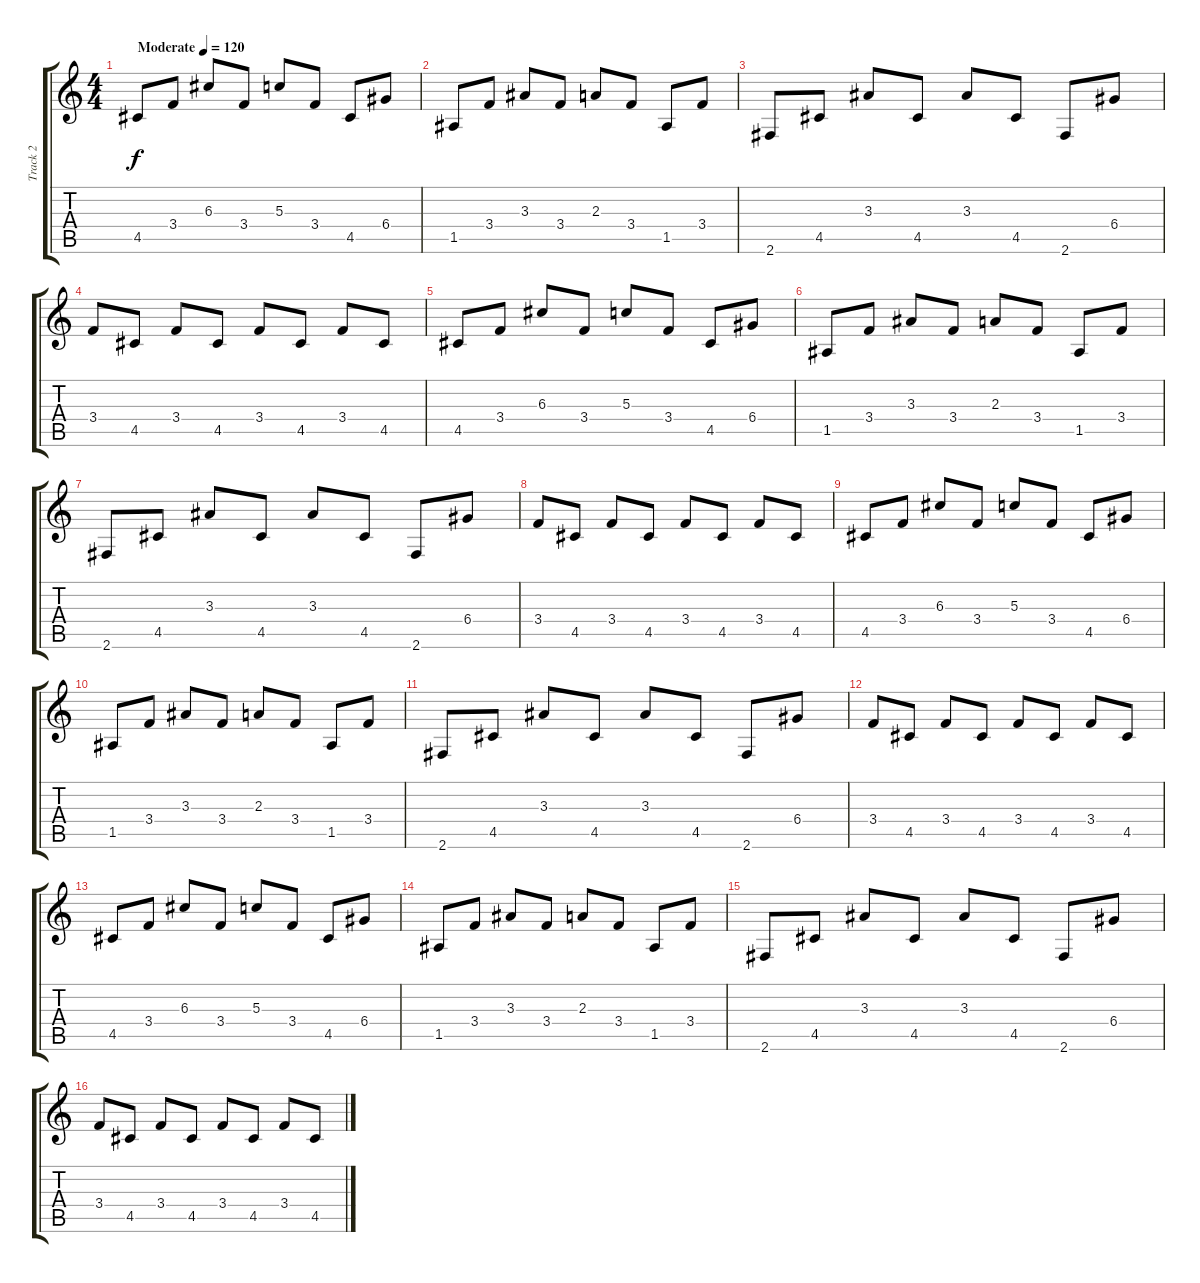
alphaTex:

\track ("Track 2" "Track 2") {instrument acousticguitarsteel}
\staff {score tabs}
\tuning (E4 B3 G3 D3 A2 E2) {hide}
\ts (4 4)
\tempo (120 "Moderate")
\clef g2
\ks c
4.5.8{dy f instrument acousticguitarsteel} 3.4.8 6.3.8 3.4.8 5.3.8 3.4.8 4.5.8 6.4.8 |
1.5.8 3.4.8 3.3.8 3.4.8 2.3.8 3.4.8 1.5.8 3.4.8 |
2.6.8 4.5.8 3.3.8 4.5.8 3.3.8 4.5.8 2.6.8 6.4.8 |
3.4.8 4.5.8 3.4.8 4.5.8 3.4.8 4.5.8 3.4.8 4.5.8 |
4.5.8 3.4.8 6.3.8 3.4.8 5.3.8 3.4.8 4.5.8 6.4.8 |
1.5.8 3.4.8 3.3.8 3.4.8 2.3.8 3.4.8 1.5.8 3.4.8 |
2.6.8 4.5.8 3.3.8 4.5.8 3.3.8 4.5.8 2.6.8 6.4.8 |
3.4.8 4.5.8 3.4.8 4.5.8 3.4.8 4.5.8 3.4.8 4.5.8 |
4.5.8 3.4.8 6.3.8 3.4.8 5.3.8 3.4.8 4.5.8 6.4.8 |
1.5.8 3.4.8 3.3.8 3.4.8 2.3.8 3.4.8 1.5.8 3.4.8 |
2.6.8 4.5.8 3.3.8 4.5.8 3.3.8 4.5.8 2.6.8 6.4.8 |
3.4.8 4.5.8 3.4.8 4.5.8 3.4.8 4.5.8 3.4.8 4.5.8 |
4.5.8 3.4.8 6.3.8 3.4.8 5.3.8 3.4.8 4.5.8 6.4.8 |
1.5.8 3.4.8 3.3.8 3.4.8 2.3.8 3.4.8 1.5.8 3.4.8 |
2.6.8 4.5.8 3.3.8 4.5.8 3.3.8 4.5.8 2.6.8 6.4.8 |
3.4.8 4.5.8 3.4.8 4.5.8 3.4.8 4.5.8 3.4.8 4.5.8
